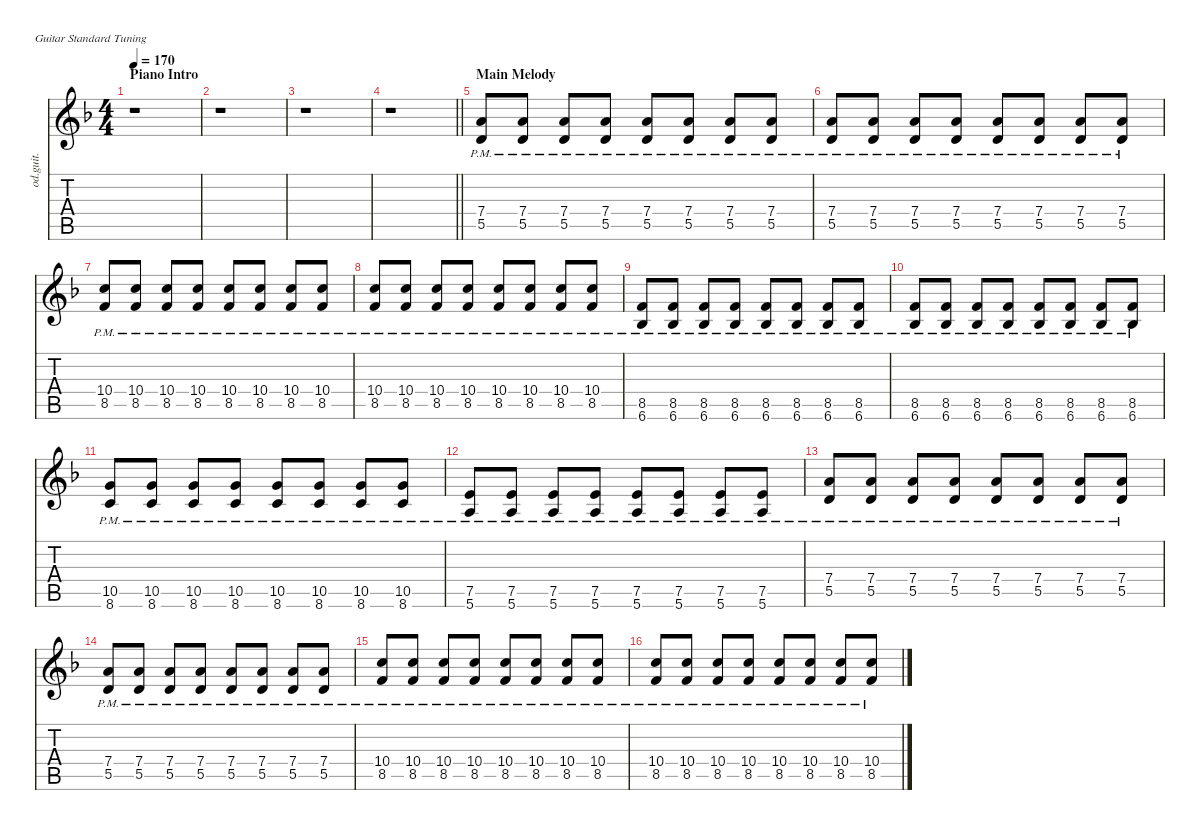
\defaultSystemsLayout 4
\hideDynamics
\bracketExtendMode nobrackets
\otherSystemsTrackNameOrientation horizontal
\track ("Guitar" "od.guit.") {defaultSystemsLayout 4 instrument overdrivenguitar}
\staff {score tabs}
\tuning (E4 B3 G3 D3 A2 E2)
\ts (4 4)
\beaming (8 2 2 2 2)
\section ("" "Piano Intro")
\tempo 170
\clef g2
\ks dminor
r.1{dy f instrument overdrivenguitar beam Down} |
r.1{beam Down} |
r.1{beam Down} |
\barLineRight lightlight
r.1{beam Down} |
\section ("" "Main Melody")
(7.4{pm acc forcenatural} 5.5{pm acc forcenatural}).8{beam Up} (7.4{pm acc forcenatural} 5.5{pm acc forcenatural}).8{beam Up} (7.4{pm acc forcenatural} 5.5{pm acc forcenatural}).8{beam Up} (7.4{pm acc forcenatural} 5.5{pm acc forcenatural}).8{beam Up} (7.4{pm acc forcenatural} 5.5{pm acc forcenatural}).8{beam Up} (7.4{pm acc forcenatural} 5.5{pm acc forcenatural}).8{beam Up} (7.4{pm acc forcenatural} 5.5{pm acc forcenatural}).8{beam Up} (7.4{pm acc forcenatural} 5.5{pm acc forcenatural}).8{beam Up} |
(7.4{pm acc forcenatural} 5.5{pm acc forcenatural}).8{beam Up} (7.4{pm acc forcenatural} 5.5{pm acc forcenatural}).8{beam Up} (7.4{pm acc forcenatural} 5.5{pm acc forcenatural}).8{beam Up} (7.4{pm acc forcenatural} 5.5{pm acc forcenatural}).8{beam Up} (7.4{pm acc forcenatural} 5.5{pm acc forcenatural}).8{beam Up} (7.4{pm acc forcenatural} 5.5{pm acc forcenatural}).8{beam Up} (7.4{pm acc forcenatural} 5.5{pm acc forcenatural}).8{beam Up} (7.4{pm acc forcenatural} 5.5{pm acc forcenatural}).8{beam Up} |
(10.4{pm acc forcenatural} 8.5{pm acc forcenatural}).8{beam Up} (10.4{pm acc forcenatural} 8.5{pm acc forcenatural}).8{beam Up} (10.4{pm acc forcenatural} 8.5{pm acc forcenatural}).8{beam Up} (10.4{pm acc forcenatural} 8.5{pm acc forcenatural}).8{beam Up} (10.4{pm acc forcenatural} 8.5{pm acc forcenatural}).8{beam Up} (10.4{pm acc forcenatural} 8.5{pm acc forcenatural}).8{beam Up} (10.4{pm acc forcenatural} 8.5{pm acc forcenatural}).8{beam Up} (10.4{pm acc forcenatural} 8.5{pm acc forcenatural}).8{beam Up} |
(10.4{pm acc forcenatural} 8.5{pm acc forcenatural}).8{beam Up} (10.4{pm acc forcenatural} 8.5{pm acc forcenatural}).8{beam Up} (10.4{pm acc forcenatural} 8.5{pm acc forcenatural}).8{beam Up} (10.4{pm acc forcenatural} 8.5{pm acc forcenatural}).8{beam Up} (10.4{pm acc forcenatural} 8.5{pm acc forcenatural}).8{beam Up} (10.4{pm acc forcenatural} 8.5{pm acc forcenatural}).8{beam Up} (10.4{pm acc forcenatural} 8.5{pm acc forcenatural}).8{beam Up} (10.4{pm acc forcenatural} 8.5{pm acc forcenatural}).8{beam Up} |
(8.5{pm acc forcenatural} 6.6{pm acc b}).8{beam Up} (8.5{pm acc forcenatural} 6.6{pm acc b}).8{beam Up} (8.5{pm acc forcenatural} 6.6{pm acc b}).8{beam Up} (8.5{pm acc forcenatural} 6.6{pm acc b}).8{beam Up} (8.5{pm acc forcenatural} 6.6{pm acc b}).8{beam Up} (8.5{pm acc forcenatural} 6.6{pm acc b}).8{beam Up} (8.5{pm acc forcenatural} 6.6{pm acc b}).8{beam Up} (8.5{pm acc forcenatural} 6.6{pm acc b}).8{beam Up} |
(8.5{pm acc forcenatural} 6.6{pm acc b}).8{beam Up} (8.5{pm acc forcenatural} 6.6{pm acc b}).8{beam Up} (8.5{pm acc forcenatural} 6.6{pm acc b}).8{beam Up} (8.5{pm acc forcenatural} 6.6{pm acc b}).8{beam Up} (8.5{pm acc forcenatural} 6.6{pm acc b}).8{beam Up} (8.5{pm acc forcenatural} 6.6{pm acc b}).8{beam Up} (8.5{pm acc forcenatural} 6.6{pm acc b}).8{beam Up} (8.5{pm acc forcenatural} 6.6{pm acc b}).8{beam Up} |
(10.5{pm acc forcenatural} 8.6{pm acc forcenatural}).8{beam Up} (10.5{pm acc forcenatural} 8.6{pm acc forcenatural}).8{beam Up} (10.5{pm acc forcenatural} 8.6{pm acc forcenatural}).8{beam Up} (10.5{pm acc forcenatural} 8.6{pm acc forcenatural}).8{beam Up} (10.5{pm acc forcenatural} 8.6{pm acc forcenatural}).8{beam Up} (10.5{pm acc forcenatural} 8.6{pm acc forcenatural}).8{beam Up} (10.5{pm acc forcenatural} 8.6{pm acc forcenatural}).8{beam Up} (10.5{pm acc forcenatural} 8.6{pm acc forcenatural}).8{beam Up} |
(7.5{pm acc forcenatural} 5.6{pm acc forcenatural}).8{beam Up} (7.5{pm acc forcenatural} 5.6{pm acc forcenatural}).8{beam Up} (7.5{pm acc forcenatural} 5.6{pm acc forcenatural}).8{beam Up} (7.5{pm acc forcenatural} 5.6{pm acc forcenatural}).8{beam Up} (7.5{pm acc forcenatural} 5.6{pm acc forcenatural}).8{beam Up} (7.5{pm acc forcenatural} 5.6{pm acc forcenatural}).8{beam Up} (7.5{pm acc forcenatural} 5.6{pm acc forcenatural}).8{beam Up} (7.5{pm acc forcenatural} 5.6{pm acc forcenatural}).8{beam Up} |
(7.4{pm acc forcenatural} 5.5{pm acc forcenatural}).8{beam Up} (7.4{pm acc forcenatural} 5.5{pm acc forcenatural}).8{beam Up} (7.4{pm acc forcenatural} 5.5{pm acc forcenatural}).8{beam Up} (7.4{pm acc forcenatural} 5.5{pm acc forcenatural}).8{beam Up} (7.4{pm acc forcenatural} 5.5{pm acc forcenatural}).8{beam Up} (7.4{pm acc forcenatural} 5.5{pm acc forcenatural}).8{beam Up} (7.4{pm acc forcenatural} 5.5{pm acc forcenatural}).8{beam Up} (7.4{pm acc forcenatural} 5.5{pm acc forcenatural}).8{beam Up} |
(7.4{pm acc forcenatural} 5.5{pm acc forcenatural}).8{beam Up} (7.4{pm acc forcenatural} 5.5{pm acc forcenatural}).8{beam Up} (7.4{pm acc forcenatural} 5.5{pm acc forcenatural}).8{beam Up} (7.4{pm acc forcenatural} 5.5{pm acc forcenatural}).8{beam Up} (7.4{pm acc forcenatural} 5.5{pm acc forcenatural}).8{beam Up} (7.4{pm acc forcenatural} 5.5{pm acc forcenatural}).8{beam Up} (7.4{pm acc forcenatural} 5.5{pm acc forcenatural}).8{beam Up} (7.4{pm acc forcenatural} 5.5{pm acc forcenatural}).8{beam Up} |
(10.4{pm acc forcenatural} 8.5{pm acc forcenatural}).8{beam Up} (10.4{pm acc forcenatural} 8.5{pm acc forcenatural}).8{beam Up} (10.4{pm acc forcenatural} 8.5{pm acc forcenatural}).8{beam Up} (10.4{pm acc forcenatural} 8.5{pm acc forcenatural}).8{beam Up} (10.4{pm acc forcenatural} 8.5{pm acc forcenatural}).8{beam Up} (10.4{pm acc forcenatural} 8.5{pm acc forcenatural}).8{beam Up} (10.4{pm acc forcenatural} 8.5{pm acc forcenatural}).8{beam Up} (10.4{pm acc forcenatural} 8.5{pm acc forcenatural}).8{beam Up} |
(10.4{pm acc forcenatural} 8.5{pm acc forcenatural}).8{beam Up} (10.4{pm acc forcenatural} 8.5{pm acc forcenatural}).8{beam Up} (10.4{pm acc forcenatural} 8.5{pm acc forcenatural}).8{beam Up} (10.4{pm acc forcenatural} 8.5{pm acc forcenatural}).8{beam Up} (10.4{pm acc forcenatural} 8.5{pm acc forcenatural}).8{beam Up} (10.4{pm acc forcenatural} 8.5{pm acc forcenatural}).8{beam Up} (10.4{pm acc forcenatural} 8.5{pm acc forcenatural}).8{beam Up} (10.4{pm acc forcenatural} 8.5{pm acc forcenatural}).8{beam Up}
